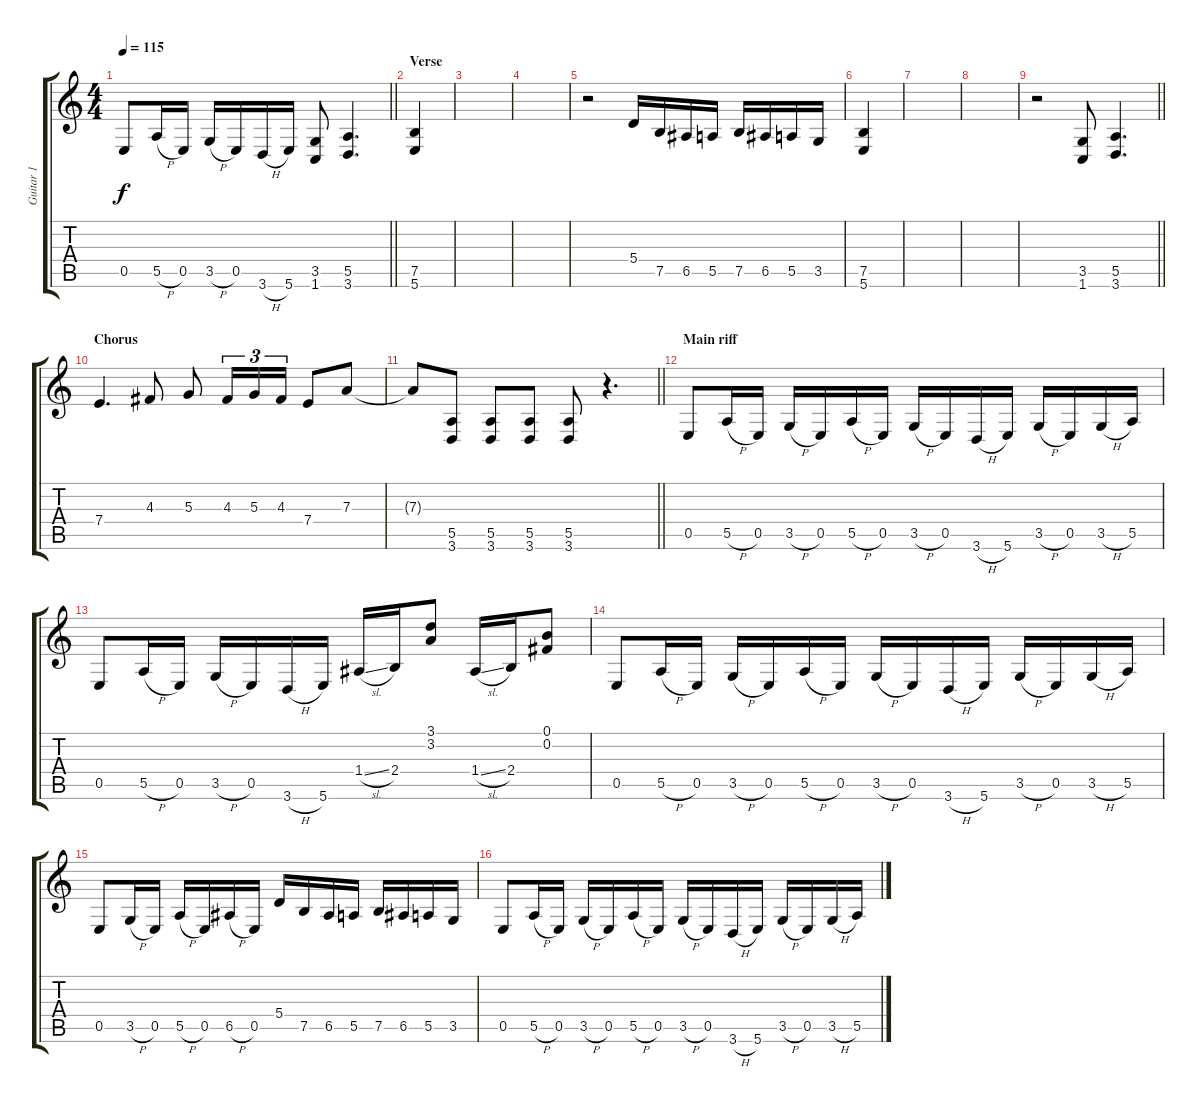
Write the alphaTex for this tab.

\track ("Guitar 1" "Guitar 1") {instrument overdrivenguitar}
\staff {score tabs}
\tuning (B3 Gb3 D3 A2 E2 B1) {hide}
\ts (4 4)
\tempo 115
\clef g2
\barLineRight lightlight
\ks c
0.5.8{dy f} 5.5{h}.16 0.5.16 3.5{h}.16 0.5.16 3.6{h}.16 5.6.16 (3.5 1.6).8 (5.5 3.6).4{d} |
\section ("" "Verse")
(7.5 5.6).4 |
|
|
r.2 5.4.16 7.5.16 6.5.16 5.5.16 7.5.16 6.5.16 5.5.16 3.5.16 |
(7.5 5.6).4 |
|
|
\barLineRight lightlight
r.2 (3.5 1.6).8 (5.5 3.6).4{d} |
\section ("" "Chorus")
7.4.4{d} 4.3.8 5.3.8 4.3.16{tu (3 2)} 5.3.16{tu (3 2)} 4.3.16{tu (3 2)} 7.4.8 7.3.8 |
\barLineRight lightlight
7.3{t}.8 (5.5 3.6).8 (5.5 3.6).8 (5.5 3.6).8 (5.5 3.6).8 r.4{d} |
\section ("" "Main riff")
0.5.8 5.5{h}.16 0.5.16 3.5{h}.16 0.5.16 5.5{h}.16 0.5.16 3.5{h}.16 0.5.16 3.6{h}.16 5.6.16 3.5{h}.16 0.5.16 3.5{h}.16 5.5.16 |
0.5.8 5.5{h}.16 0.5.16 3.5{h}.16 0.5.16 3.6{h}.16 5.6.16 1.4{sl}.16 2.4.16 (3.1 3.2).8 1.4{sl}.16 2.4.16 (0.1 0.2).8 |
0.5.8 5.5{h}.16 0.5.16 3.5{h}.16 0.5.16 5.5{h}.16 0.5.16 3.5{h}.16 0.5.16 3.6{h}.16 5.6.16 3.5{h}.16 0.5.16 3.5{h}.16 5.5.16 |
0.5.8 3.5{h}.16 0.5.16 5.5{h}.16 0.5.16 6.5{h}.16 0.5.16 5.4.16 7.5.16 6.5.16 5.5.16 7.5.16 6.5.16 5.5.16 3.5.16 |
0.5.8 5.5{h}.16 0.5.16 3.5{h}.16 0.5.16 5.5{h}.16 0.5.16 3.5{h}.16 0.5.16 3.6{h}.16 5.6.16 3.5{h}.16 0.5.16 3.5{h}.16 5.5.16
